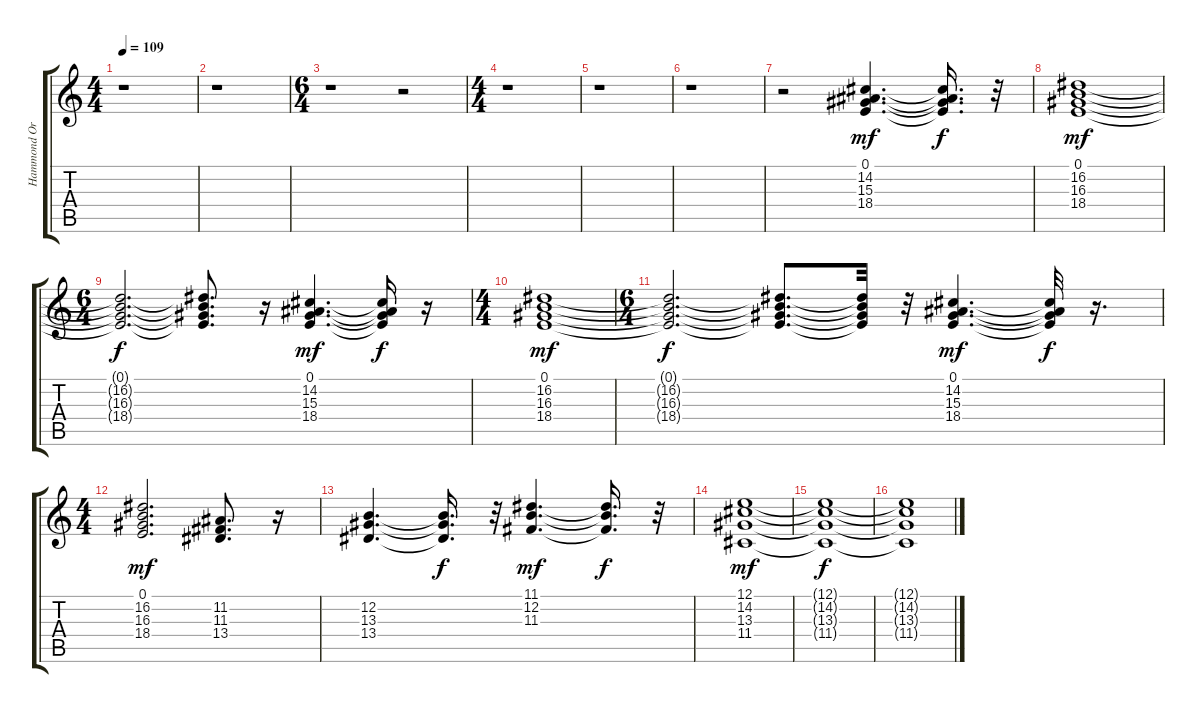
\track ("Hammond Organ" "Hammond Or") {solo instrument drawbarorgan}
\staff {score tabs}
\tuning (E4 B3 G3 D3 A2 E2) {hide}
\ts (4 4)
\tempo 109
\clef g2
\ks c
r.1{dy f} |
r.1 |
\ts (6 4)
r.1 r.2 |
\ts (4 4)
r.1 |
r.1 |
r.1 |
r.2 (0.1 14.2 15.3 18.4).4{d dy mf balance 8} (0.1{t} 14.2{t} 15.3{t} 18.4{t}).16{d dy f} r.32 |
(0.1 16.2 16.3 18.4).1{dy mf} |
\ts (6 4)
(0.1{t} 16.2{t} 16.3{t} 18.4{t}).2{d dy f} (0.1{t} 16.2{t} 16.3{t} 18.4{t}).8{d} r.16 (0.1 14.2 15.3 18.4).4{d dy mf} (0.1{t} 14.2{t} 15.3{t} 18.4{t}).16{dy f} r.16 |
\ts (4 4)
(0.1 16.2 16.3 18.4).1{dy mf} |
\ts (6 4)
(0.1{t} 16.2{t} 16.3{t} 18.4{t}).2{d dy f} (0.1{t} 16.2{t} 16.3{t} 18.4{t}).8{d} (0.1{t} 16.2{t} 16.3{t} 18.4{t}).32 r.32 (0.1 14.2 15.3 18.4).4{d dy mf} (0.1{t} 14.2{t} 15.3{t} 18.4{t}).32{dy f} r.16{d} |
\ts (4 4)
(0.1 16.2 16.3 18.4).2{d dy mf} (11.2 11.3 13.4).8{d} r.16 |
(12.2 13.3 13.4).4{d} (12.2{t} 13.3{t} 13.4{t}).16{d dy f} r.32 (11.1 12.2 11.3).4{d dy mf} (11.1{t} 12.2{t} 11.3{t}).16{d dy f} r.32 |
(12.1 14.2 13.3 11.4).1{dy mf} |
(12.1{t} 14.2{t} 13.3{t} 11.4{t}).1{dy f} |
(12.1{t} 14.2{t} 13.3{t} 11.4{t}).1
